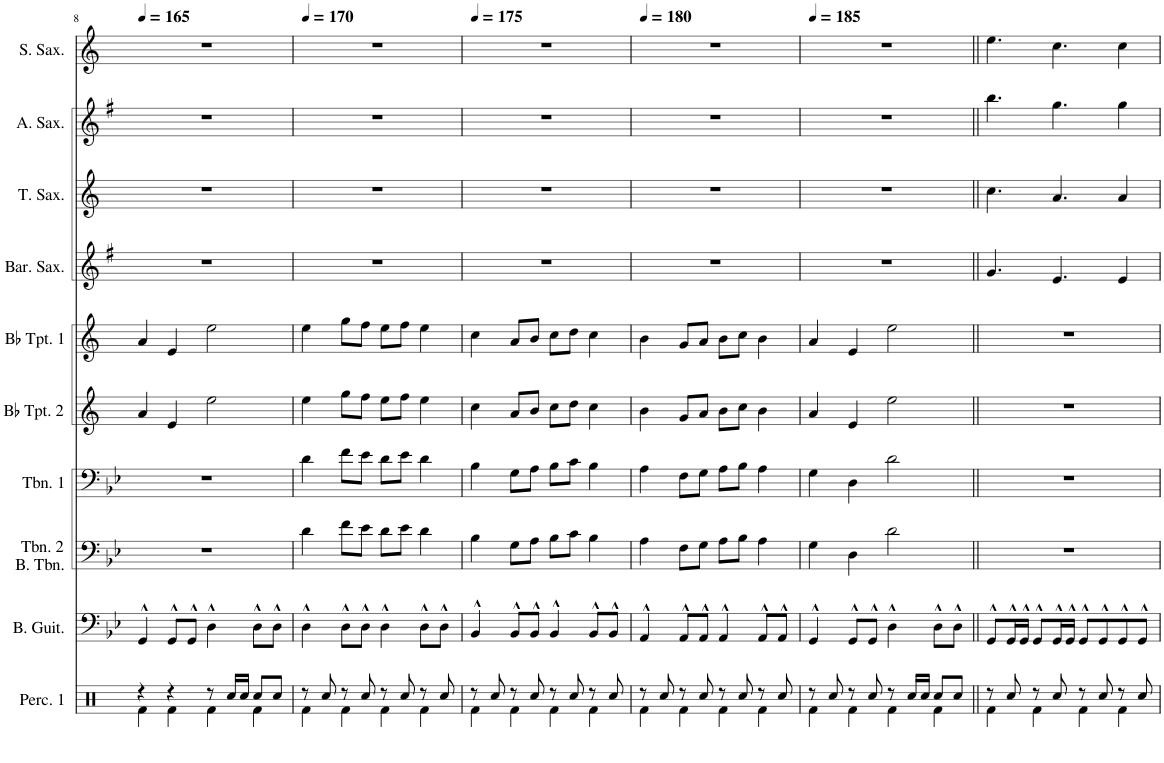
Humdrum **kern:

**kern	**kern	**kern	**kern	**kern	**kern	**kern	**kern	**kern	**kern
*part10	*part9	*part8	*part7	*part6	*part5	*part4	*part3	*part2	*part1
*staff10	*staff9	*staff8	*staff7	*staff6	*staff5	*staff4	*staff3	*staff2	*staff1
*I"Percussion 1	*I"Bass Guitar	*I"Trombone 2 Bass Trombone	*I"Trombone 1	*I"Bb Trumpet 2	*I"Bb Trumpet 1	*I"Baritone Saxophone	*I"Tenor Saxophone	*I"Alto Saxophone	*I"Soprano Saxophone
*I'Perc. 1	*I'B. Guit.	*I'Tbn. 2 B. Tbn.	*I'Tbn. 1	*I'Bb Tpt. 2	*I'Bb Tpt. 1	*I'Bar. Sax.	*I'T. Sax.	*I'A. Sax.	*I'S. Sax.
!!LO:PB:g=z
*clefX	*clefF4	*clefF4	*clefF4	*clefG2	*clefG2	*clefG2	*clefG2	*clefG2	*clefG2
*	*Trd7c12	*	*	*Trd1c2	*Trd1c2	*Trd12c21	*Trd8c14	*Trd5c9	*Trd1c2
*k[]	*k[b-e-]	*k[b-e-]	*k[b-e-]	*k[]	*k[]	*k[f#]	*k[]	*k[f#]	*k[]
*M4/4	*M4/4	*M4/4	*M4/4	*M4/4	*M4/4	*M4/4	*M4/4	*M4/4	*M4/4
*MM165	*MM165	*MM165	*MM165	*MM165	*MM165	*MM165	*MM165	*MM165	*MM165
=8	=8	=8	=8	=8	=8	=8	=8	=8	=8
*^	*	*	*	*	*	*	*	*	*
4r	4Rf\	4GG^^/	1r	1r	4a/	4a/	1r	1r	1r	1r
4r	4Rf\	8GG^^/L	.	.	4e/	4e/	.	.	.	.
.	.	8GG^^/J	.	.	.	.	.	.	.	.
8r	4Rf\	4D^^\	.	.	2ee\	2ee\	.	.	.	.
16Rcc/LL	.	.	.	.	.	.	.	.	.	.
16Rcc/JJ	.	.	.	.	.	.	.	.	.	.
8Rcc/L	4Rf\	8D^^\L	.	.	.	.	.	.	.	.
8Rcc/J	.	8D^^\J	.	.	.	.	.	.	.	.
=9	=9	=9	=9	=9	=9	=9	=9	=9	=9	=9
*	*	*	*	*	*	*	*	*	*	*MM170
8r	4Rf\	4D^^\	4d\	4d\	4ee\	4ee\	1r	1r	1r	1r
8Rcc/	.	.	.	.	.	.	.	.	.	.
8r	4Rf\	8D^^\L	8f\L	8f\L	8gg\L	8gg\L	.	.	.	.
8Rcc/	.	8D^^\J	8e-\J	8e-\J	8ff\J	8ff\J	.	.	.	.
8r	4Rf\	4D^^\	8d\L	8d\L	8ee\L	8ee\L	.	.	.	.
8Rcc/	.	.	8e-\J	8e-\J	8ff\J	8ff\J	.	.	.	.
8r	4Rf\	8D^^\L	4d\	4d\	4ee\	4ee\	.	.	.	.
8Rcc/	.	8D^^\J	.	.	.	.	.	.	.	.
=10	=10	=10	=10	=10	=10	=10	=10	=10	=10	=10
*	*	*	*	*	*	*	*	*	*	*MM175
8r	4Rf\	4BB-^^/	4B-\	4B-\	4cc\	4cc\	1r	1r	1r	1r
8Rcc/	.	.	.	.	.	.	.	.	.	.
8r	4Rf\	8BB-^^/L	8G\L	8G\L	8a/L	8a/L	.	.	.	.
8Rcc/	.	8BB-^^/J	8A\J	8A\J	8b/J	8b/J	.	.	.	.
8r	4Rf\	4BB-^^/	8B-\L	8B-\L	8cc\L	8cc\L	.	.	.	.
8Rcc/	.	.	8c\J	8c\J	8dd\J	8dd\J	.	.	.	.
8r	4Rf\	8BB-^^/L	4B-\	4B-\	4cc\	4cc\	.	.	.	.
8Rcc/	.	8BB-^^/J	.	.	.	.	.	.	.	.
=11	=11	=11	=11	=11	=11	=11	=11	=11	=11	=11
*	*	*	*	*	*	*	*	*	*	*MM180
8r	4Rf\	4AA^^/	4A\	4A\	4b\	4b\	1r	1r	1r	1r
8Rcc/	.	.	.	.	.	.	.	.	.	.
8r	4Rf\	8AA^^/L	8F\L	8F\L	8g/L	8g/L	.	.	.	.
8Rcc/	.	8AA^^/J	8G\J	8G\J	8a/J	8a/J	.	.	.	.
8r	4Rf\	4AA^^/	8A\L	8A\L	8b\L	8b\L	.	.	.	.
8Rcc/	.	.	8B-\J	8B-\J	8cc\J	8cc\J	.	.	.	.
8r	4Rf\	8AA^^/L	4A\	4A\	4b\	4b\	.	.	.	.
8Rcc/	.	8AA^^/J	.	.	.	.	.	.	.	.
=12	=12	=12	=12	=12	=12	=12	=12	=12	=12	=12
*	*	*	*	*	*	*	*	*	*	*MM185
8r	4Rf\	4GG^^/	4G\	4G\	4a/	4a/	1r	1r	1r	1r
8Rcc/	.	.	.	.	.	.	.	.	.	.
8r	4Rf\	8GG^^/L	4D\	4D\	4e/	4e/	.	.	.	.
8Rcc/	.	8GG^^/J	.	.	.	.	.	.	.	.
8r	4Rf\	4D^^\	2d\	2d\	2ee\	2ee\	.	.	.	.
16Rcc/LL	.	.	.	.	.	.	.	.	.	.
16Rcc/JJ	.	.	.	.	.	.	.	.	.	.
8Rcc/L	4Rf\	8D^^\L	.	.	.	.	.	.	.	.
8Rcc/J	.	8D^^\J	.	.	.	.	.	.	.	.
=13||	=13||	=13||	=13||	=13||	=13||	=13||	=13||	=13||	=13||	=13||
8r	4Rf\	8GG^^/L	1r	1r	1r	1r	4.g/	4.cc\	4.bb\	4.ee\
8Rcc/	.	16GG^^/L	.	.	.	.	.	.	.	.
.	.	16GG^^/JJ	.	.	.	.	.	.	.	.
8r	4Rf\	8GG^^/L	.	.	.	.	.	.	.	.
8Rcc/	.	16GG^^/L	.	.	.	.	4.e/	4.a/	4.gg\	4.cc\
.	.	16GG^^/JJ	.	.	.	.	.	.	.	.
8r	4Rf\	8GG^^/L	.	.	.	.	.	.	.	.
8Rcc/	.	8GG^^/	.	.	.	.	.	.	.	.
8r	4Rf\	8GG^^/	.	.	.	.	4e/	4a/	4gg\	4cc\
8Rcc/	.	8GG^^/J	.	.	.	.	.	.	.	.
*v	*v	*	*	*	*	*	*	*	*	*
=	=	=	=	=	=	=	=	=	=
*-	*-	*-	*-	*-	*-	*-	*-	*-	*-
